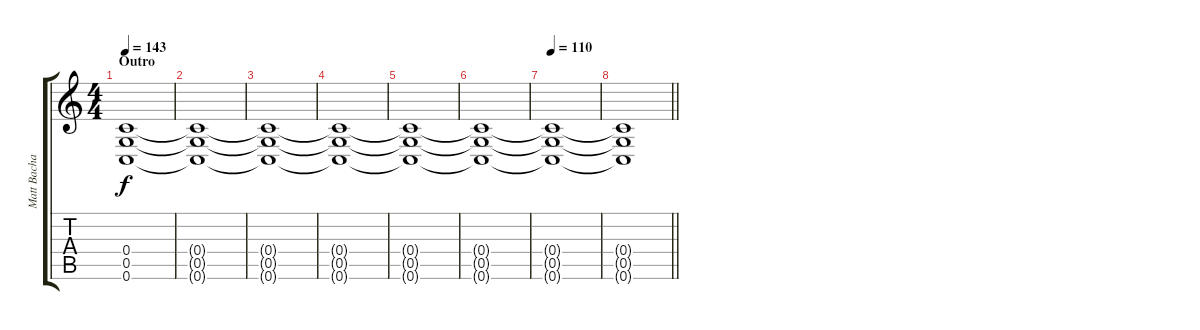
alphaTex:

\track ("Matt Bachand" "Matt Bacha") {instrument distortionguitar}
\staff {score tabs}
\tuning (D4 A3 F3 C3 G2 C2) {hide}
\ts (4 4)
\section ("" "Outro")
\tempo 143
\clef g2
\ks c
(0.4 0.5 0.6).1{dy f} |
(0.4{t} 0.5{t} 0.6{t}).1 |
(0.4{t} 0.5{t} 0.6{t}).1 |
(0.4{t} 0.5{t} 0.6{t}).1 |
(0.4{t} 0.5{t} 0.6{t}).1{volume 0} |
(0.4{t} 0.5{t} 0.6{t}).1 |
\tempo 110
(0.4{t} 0.5{t} 0.6{t}).1 |
\barLineRight lightlight
(0.4{t} 0.5{t} 0.6{t}).1
